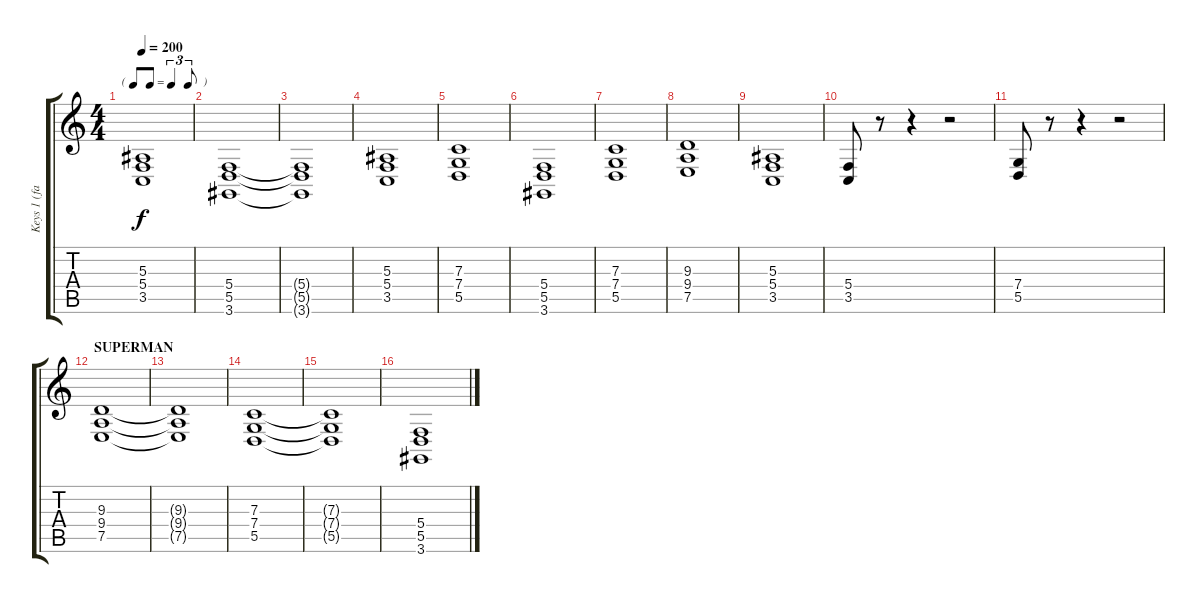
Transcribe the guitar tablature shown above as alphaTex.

\track ("Keys 1 (faggot 1)" "Keys 1 (fa") {instrument stringensemble1}
\staff {score tabs}
\tuning (F4 C4 F3 C3 A2 F2) {hide}
\ts (4 4)
\tf triplet8th
\tempo 200
\clef g2
\ks c
(5.3 5.4 3.5).1{dy f} |
(5.4 5.5 3.6).1 |
(5.4{t} 5.5{t} 3.6{t}).1 |
(5.3 5.4 3.5).1 |
(7.3 7.4 5.5).1 |
(5.4 5.5 3.6).1 |
(7.3 7.4 5.5).1 |
(9.3 9.4 7.5).1 |
(5.3 5.4 3.5).1 |
(5.4 3.5).8 r.8 r.4 r.2 |
(7.4 5.5).8 r.8 r.4 r.2 |
\section ("" "SUPERMAN")
(9.3 9.4 7.5).1 |
(9.3{t} 9.4{t} 7.5{t}).1 |
(7.3 7.4 5.5).1 |
(7.3{t} 7.4{t} 5.5{t}).1 |
(5.4 5.5 3.6).1
